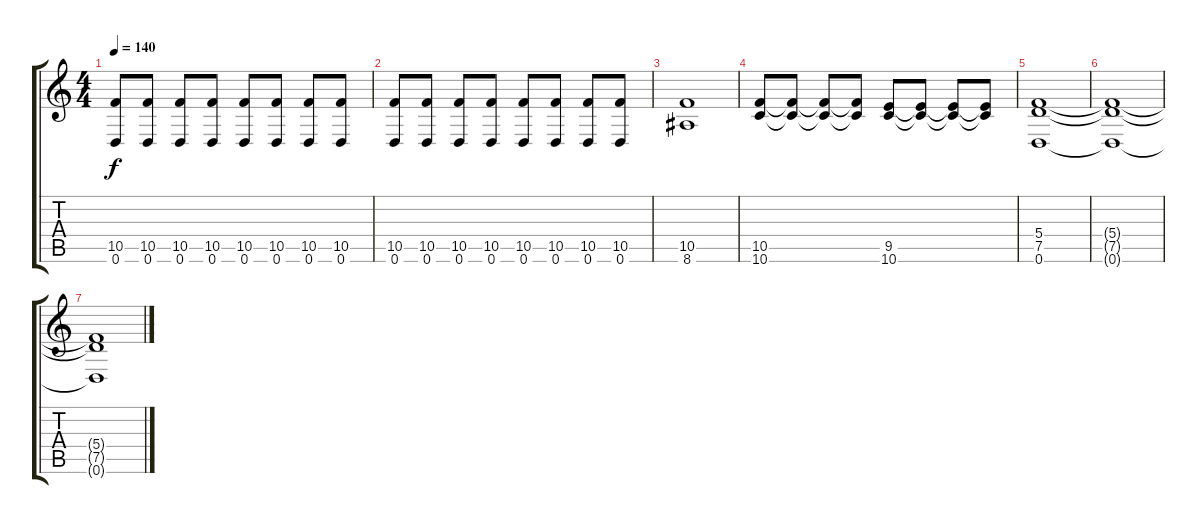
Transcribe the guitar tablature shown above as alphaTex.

\track "" {instrument distortionguitar}
\staff {score tabs}
\tuning (D4 A3 F3 C3 G2 D2) {hide}
\ts (4 4)
\tempo 140
\clef g2
\ks c
(10.5 0.6).8{dy f} (10.5 0.6).8 (10.5 0.6).8 (10.5 0.6).8 (10.5 0.6).8 (10.5 0.6).8 (10.5 0.6).8 (10.5 0.6).8 |
(10.5 0.6).8 (10.5 0.6).8 (10.5 0.6).8 (10.5 0.6).8 (10.5 0.6).8 (10.5 0.6).8 (10.5 0.6).8 (10.5 0.6).8 |
(10.5 8.6).1 |
(10.5 10.6).8 (10.5{t} 10.6{t}).8 (10.5{t} 10.6{t}).8 (10.5{t} 10.6{t}).8 (9.5 10.6).8 (9.5{t} 10.6{t}).8 (9.5{t} 10.6{t}).8 (9.5{t} 10.6{t}).8 |
(5.4 7.5 0.6).1 |
(5.4{t} 7.5{t} 0.6{t}).1 |
(5.4{t} 7.5{t} 0.6{t}).1
